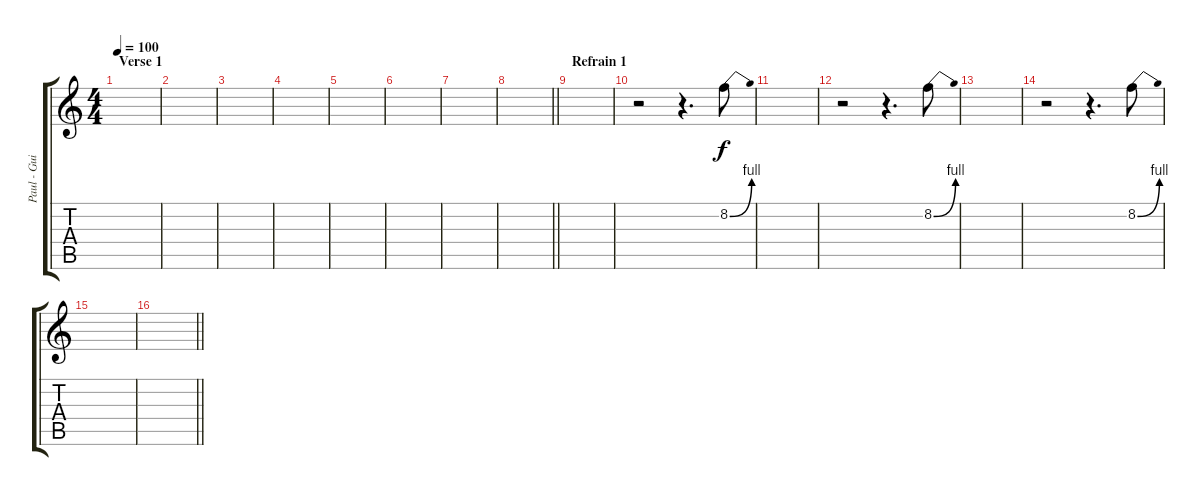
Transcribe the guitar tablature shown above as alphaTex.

\track ("Paul - Guitar 2" "Paul - Gui") {instrument distortionguitar}
\staff {score tabs}
\tuning (D4 A3 F3 C3 G2 D2) {hide}
\ts (4 4)
\section ("" "Verse 1")
\tempo 100
\clef g2
\ks c
|
|
|
|
|
|
|
\barLineRight lightlight
|
\section ("" "Refrain 1")
|
r.2 r.4{d} 8.2{be (bend 0 0 60 4)}.8 |
|
r.2 r.4{d} 8.2{be (bend 0 0 60 4)}.8 |
|
r.2 r.4{d} 8.2{be (bend 0 0 60 4)}.8 |
|
\barLineRight lightlight
